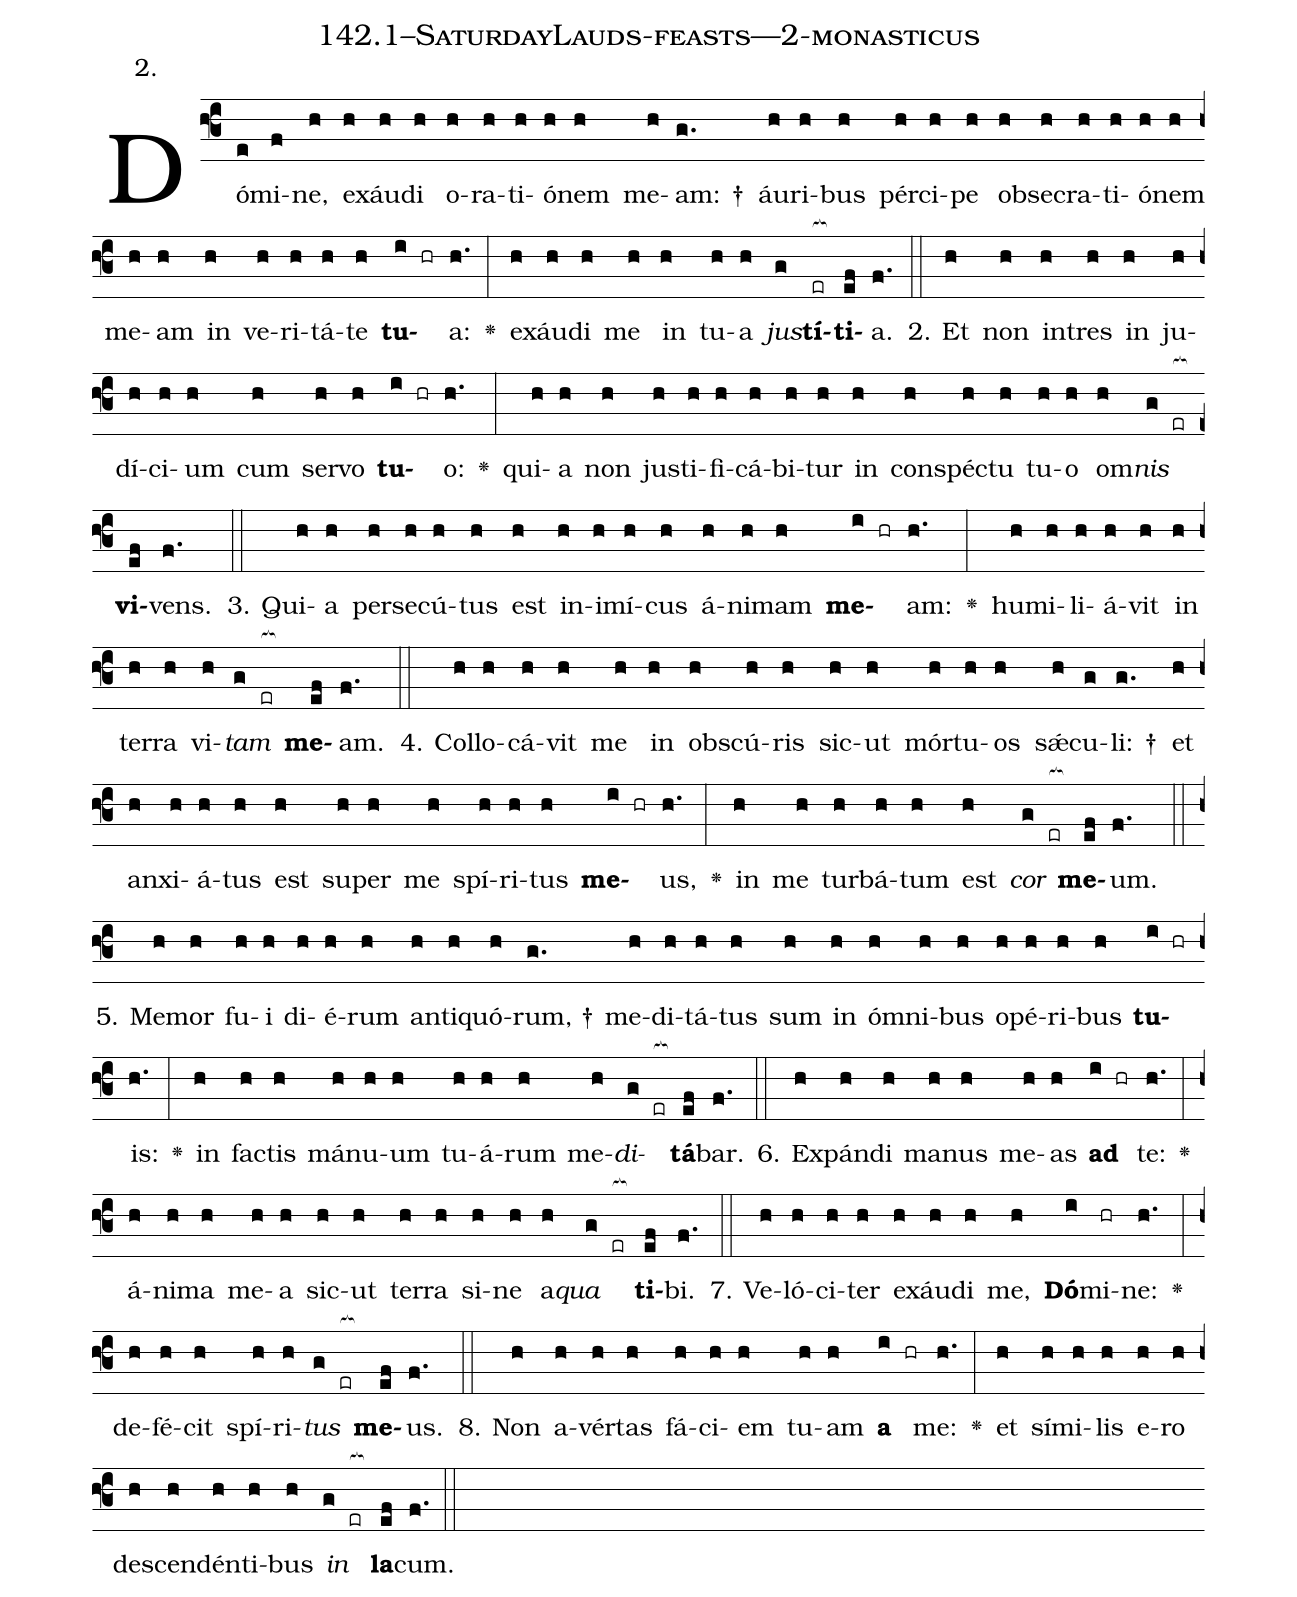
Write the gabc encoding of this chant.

name: 142.1--SaturdayLauds-feasts---2-monasticus;
annotation: 2.;
%%
(f3)Dó(e)mi(f)ne,(h) ex(h)áu(h)di(h) o(h)ra(h)ti(h)ó(h)nem(h) me(h)am: †(g.) áu(h)ri(h)bus(h) pér(h)ci(h)pe(h) ob(h)se(h)cra(h)ti(h)ó(h)nem(h) me(h)am(h) in(h) ve(h)ri(h)tá(h)te(h) <b>tu</b>(i hr)a:(h.) <v>\greheightstar</v>(:) ex(h)áu(h)di(h) me(h) in(h) tu(h)a(h) <i>jus</i>(g)<b>tí</b>(er[ocb:1{])<b>ti</b>(ef[ocb:0}])a.(f.) (::)
2. Et(h) non(h) in(h)tres(h) in(h) ju(h)dí(h)ci(h)um(h) cum(h) ser(h)vo(h) <b>tu</b>(i hr)o:(h.) <v>\greheightstar</v>(:) qui(h)a(h) non(h) jus(h)ti(h)fi(h)cá(h)bi(h)tur(h) in(h) con(h)spéc(h)tu(h) tu(h)o(h) om(h)<i>nis</i>(g er[ocb:1{]) <b>vi</b>(ef[ocb:0}])vens.(f.) (::)
3. Qui(h)a(h) per(h)se(h)cú(h)tus(h) est(h) in(h)i(h)mí(h)cus(h) á(h)ni(h)mam(h) <b>me</b>(i hr)am:(h.) <v>\greheightstar</v>(:) hu(h)mi(h)li(h)á(h)vit(h) in(h) ter(h)ra(h) vi(h)<i>tam</i>(g er[ocb:1{]) <b>me</b>(ef[ocb:0}])am.(f.) (::)
4. Col(h)lo(h)cá(h)vit(h) me(h) in(h) obs(h)cú(h)ris(h) sic(h)ut(h) mór(h)tu(h)os(h) sǽ(h)cu(g)li: †(g.) et(h) an(h)xi(h)á(h)tus(h) est(h) su(h)per(h) me(h) spí(h)ri(h)tus(h) <b>me</b>(i hr)us,(h.) <v>\greheightstar</v>(:) in(h) me(h) tur(h)bá(h)tum(h) est(h) <i>cor</i>(g er[ocb:1{]) <b>me</b>(ef[ocb:0}])um.(f.) (::)
5. Me(h)mor(h) fu(h)i(h) di(h)é(h)rum(h) an(h)ti(h)quó(h)rum, †(g.) me(h)di(h)tá(h)tus(h) sum(h) in(h) óm(h)ni(h)bus(h) o(h)pé(h)ri(h)bus(h) <b>tu</b>(i hr)is:(h.) <v>\greheightstar</v>(:) in(h) fac(h)tis(h) má(h)nu(h)um(h) tu(h)á(h)rum(h) me(h)<i>di</i>(g er[ocb:1{])<b>tá</b>(ef[ocb:0}])bar.(f.) (::)
6. Ex(h)pán(h)di(h) ma(h)nus(h) me(h)as(h) <b>ad</b>(i hr) te:(h.) <v>\greheightstar</v>(:) á(h)ni(h)ma(h) me(h)a(h) sic(h)ut(h) ter(h)ra(h) si(h)ne(h) a(h)<i>qua</i>(g er[ocb:1{]) <b>ti</b>(ef[ocb:0}])bi.(f.) (::)
7. Ve(h)ló(h)ci(h)ter(h) ex(h)áu(h)di(h) me,(h) <b>Dó</b>(i)mi(hr)ne:(h.) <v>\greheightstar</v>(:) de(h)fé(h)cit(h) spí(h)ri(h)<i>tus</i>(g er[ocb:1{]) <b>me</b>(ef[ocb:0}])us.(f.) (::)
8. Non(h) a(h)vér(h)tas(h) fá(h)ci(h)em(h) tu(h)am(h) <b>a</b>(i hr) me:(h.) <v>\greheightstar</v>(:) et(h) sí(h)mi(h)lis(h) e(h)ro(h) de(h)scen(h)dén(h)ti(h)bus(h) <i>in</i>(g er[ocb:1{]) <b>la</b>(ef[ocb:0}])cum.(f.) (::)
